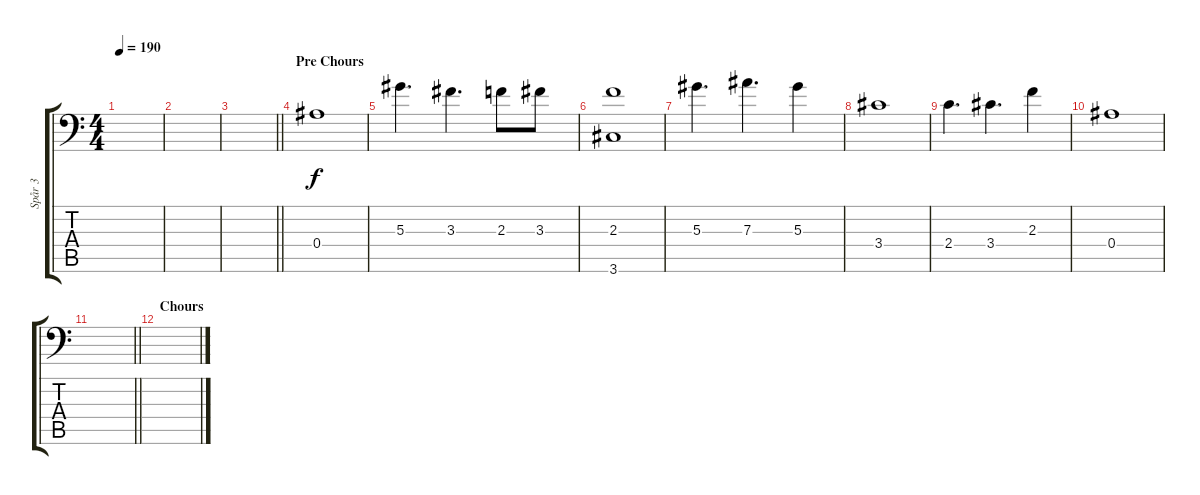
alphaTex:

\track ("Spår 3" "Spår 3") {instrument acousticguitarsteel}
\staff {score tabs}
\tuning (C4 G3 Eb3 Bb2 F2 Bb1) {hide}
\ts (4 4)
\tempo 190
\clef f4
\ks c
|
|
\barLineRight lightlight
|
\section ("" "Pre Chours")
0.4.1 |
5.3.4{d} 3.3.4{d} 2.3.8 3.3.8 |
(2.3 3.6).1 |
5.3.4{d} 7.3.4{d} 5.3.4 |
3.4.1 |
2.4.4{d} 3.4.4{d} 2.3.4 |
0.4.1 |
\barLineRight lightlight
|
\section ("" "Chours")
